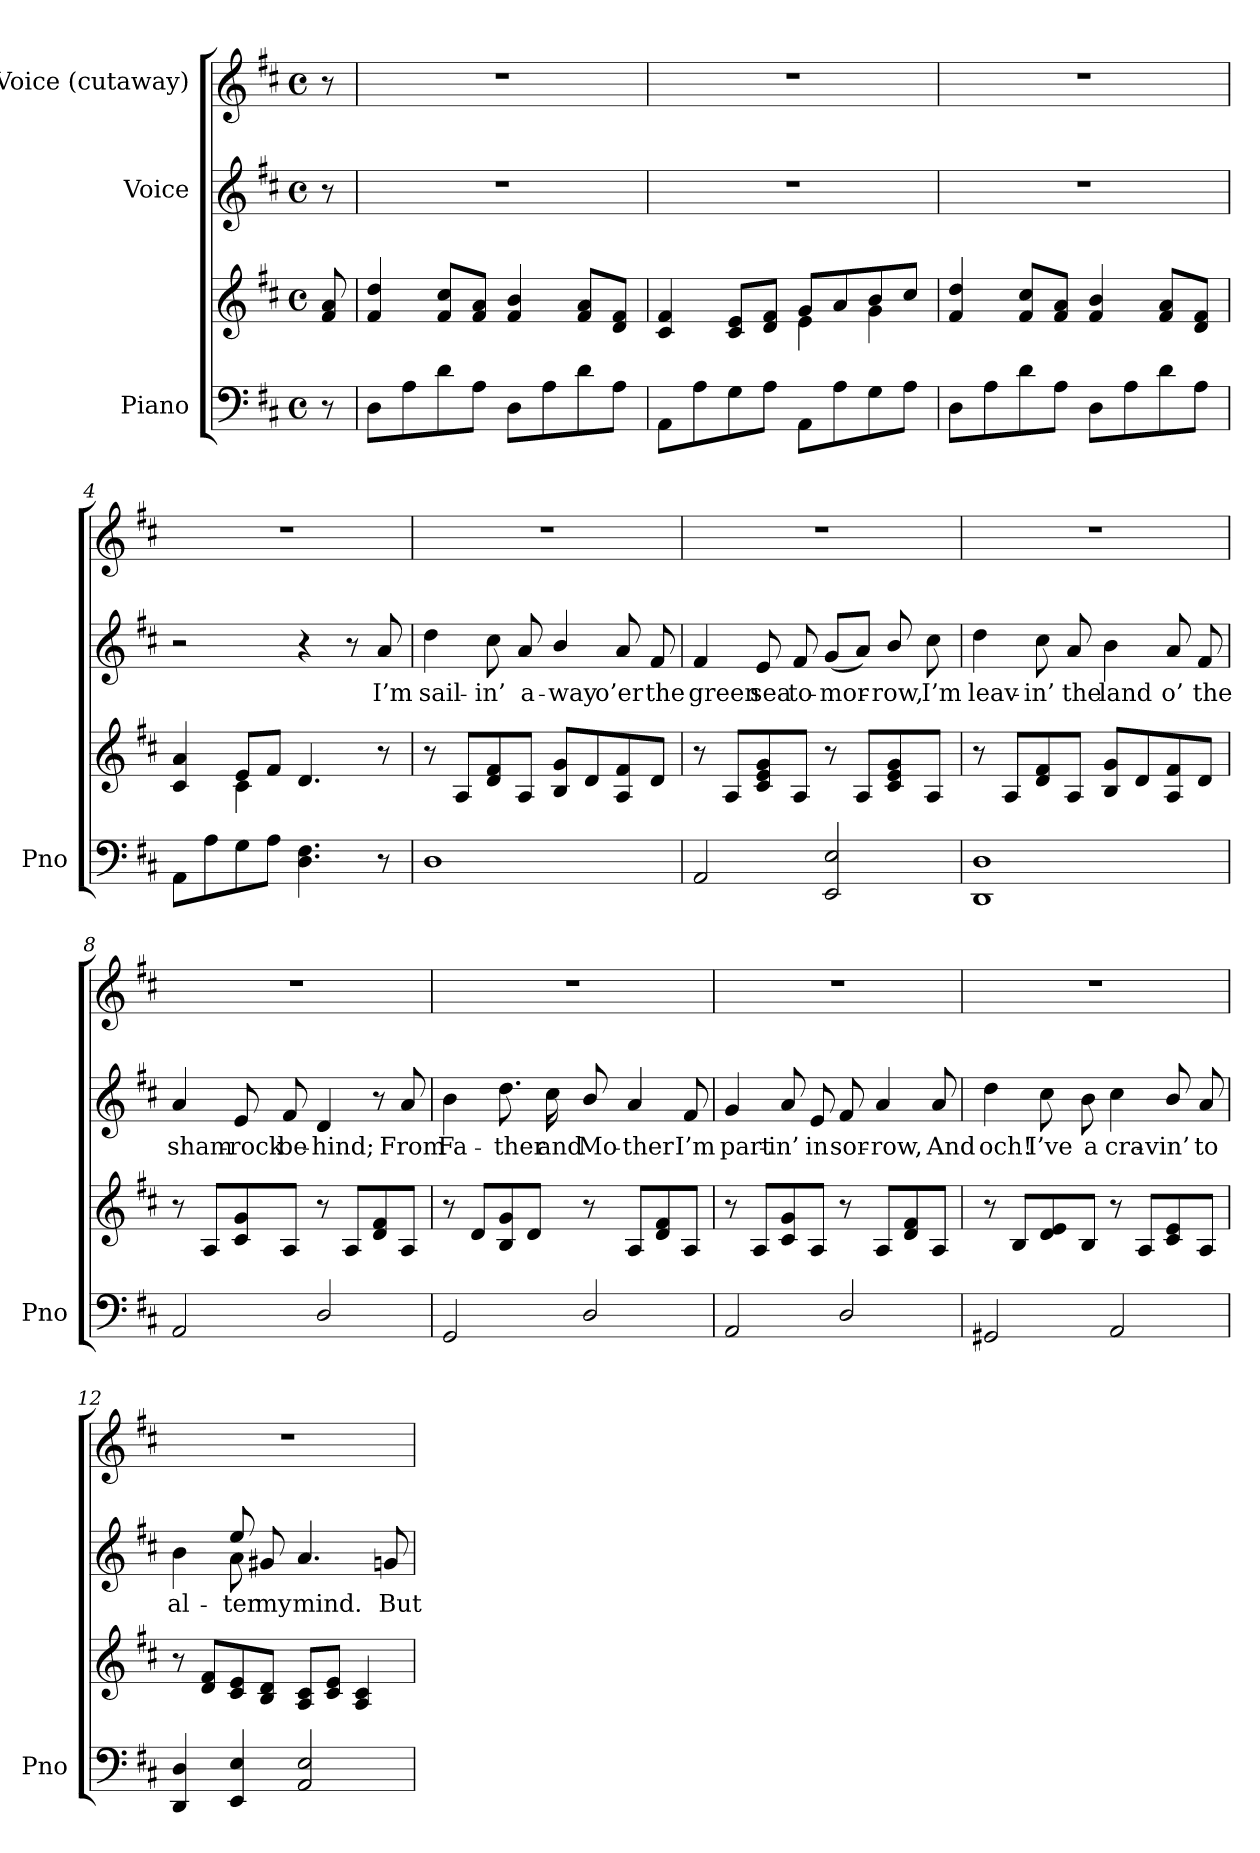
**kern	**kern	**kern	**text	**kern
*part3	*part3	*part2	*part2	*part1
*staff4	*staff3	*staff2	*staff2	*staff1
*I"Piano	*	*I"Voice	*	*I"Voice (cutaway)
*I'Pno	*	*	*	*
*	*	*	*	*stria5
*clefF4	*clefG2	*clefG2	*	*clefG2
*k[f#c#]	*k[f#c#]	*k[f#c#]	*	*k[f#c#]
*M4/4	*M4/4	*M4/4	*	*M4/4
*met(c)	*met(c)	*met(c)	*	*met(c)
=	=	=	=	=
8r	8f#/ 8a/	8r	.	8r
=1	=1	=1	=1	=1
8D\L	4f#/ 4dd/	1r	.	1r
8A\	.	.	.	.
8d\	8f#/ 8cc#/L	.	.	.
8A\J	8f#/ 8a/J	.	.	.
8D\L	4f#/ 4b/	.	.	.
8A\	.	.	.	.
8d\	8f#/ 8a/L	.	.	.
8A\J	8d/ 8f#/J	.	.	.
=2	=2	=2	=2	=2
*	*^	*	*	*
8AA\L	4c#/ 4f#/	2ryy	1r	.	1r
8A\	.	.	.	.	.
8G\	8c#/ 8e/L	.	.	.	.
8A\J	8d/ 8f#/J	.	.	.	.
8AA\L	8g/L	4e\	.	.	.
8A\	8a/	.	.	.	.
8G\	8b/	4g\	.	.	.
8A\J	8cc#/J	.	.	.	.
*	*v	*v	*	*	*
=3	=3	=3	=3	=3
8D\L	4f#/ 4dd/	1r	.	1r
8A\	.	.	.	.
8d\	8f#/ 8cc#/L	.	.	.
8A\J	8f#/ 8a/J	.	.	.
8D\L	4f#/ 4b/	.	.	.
8A\	.	.	.	.
8d\	8f#/ 8a/L	.	.	.
8A\J	8d/ 8f#/J	.	.	.
=4	=4	=4	=4	=4
*	*^	*	*	*
8AA\L	4c#/ 4a/	4ryy	2r	.	1r
8A\	.	.	.	.	.
8G\	8e/L	4c#\	.	.	.
8A\J	8f#/J	.	.	.	.
4.D\ 4.F#\	4.d/	2ryy	4r	.	.
.	.	.	8r	.	.
!	!	!	!	!LO:LY:b	!
8r	8r	.	8a/	I’m	.
*	*v	*v	*	*	*
!!LO:LB:g=z
=5	=5	=5	=5	=5
!	!	!	!LO:LY:b	!
1D	8r	4dd\	sail-	1r
.	8A/L	.	.	.
!	!	!	!LO:LY:b	!
.	8d/ 8f#/	8cc#\	-in’	.
!	!	!	!LO:LY:b	!
.	8A/J	8a/	a-	.
!	!	!	!LO:LY:b	!
.	8B/ 8g/L	4b/	-way	.
.	8d/	.	.	.
!	!	!	!LO:LY:b	!
.	8A/ 8f#/	8a/	o’er	.
!	!	!	!LO:LY:b	!
.	8d/J	8f#/	the	.
=6	=6	=6	=6	=6
!	!	!	!LO:LY:b	!
2AA/	8r	4f#/	green	1r
.	8A/L	.	.	.
!	!	!	!LO:LY:b	!
.	8c#/ 8e/ 8g/	8e/	sea	.
!	!	!	!LO:LY:b	!
.	8A/J	8f#/	to-	.
!	!	!	!LO:LY:b	!
2EE/ 2E/	8r	(8g/L	-mor-	.
.	8A/L	8a/J)	.	.
!	!	!	!LO:LY:b	!
.	8c#/ 8e/ 8g/	8b/	-row,	.
!	!	!	!LO:LY:b	!
.	8A/J	8cc#\	I’m	.
=7	=7	=7	=7	=7
!	!	!	!LO:LY:b	!
1DD 1D	8r	4dd\	leav-	1r
.	8A/L	.	.	.
!	!	!	!LO:LY:b	!
.	8d/ 8f#/	8cc#\	-in’	.
!	!	!	!LO:LY:b	!
.	8A/J	8a/	the	.
!	!	!	!LO:LY:b	!
.	8B/ 8g/L	4b\	land	.
.	8d/	.	.	.
!	!	!	!LO:LY:b	!
.	8A/ 8f#/	8a/	o’	.
!	!	!	!LO:LY:b	!
.	8d/J	8f#/	the	.
=8	=8	=8	=8	=8
!	!	!	!LO:LY:b	!
2AA/	8r	4a/	sham-	1r
.	8A/L	.	.	.
!	!	!	!LO:LY:b	!
.	8c#/ 8g/	8e/	-rock	.
!	!	!	!LO:LY:b	!
.	8A/J	8f#/	be-	.
!	!	!	!LO:LY:b	!
2D/	8r	4d/	-hind;	.
.	8A/L	.	.	.
.	8d/ 8f#/	8r	.	.
!	!	!	!LO:LY:b	!
.	8A/J	8a/	From	.
!!LO:LB:g=z
=9	=9	=9	=9	=9
!	!	!	!LO:LY:b	!
2GG/	8r	4b\	Fa-	1r
.	8d/L	.	.	.
!	!	!	!LO:LY:b	!
.	8B/ 8g/	8.dd\	-ther	.
.	8d/J	.	.	.
!	!	!	!LO:LY:b	!
.	.	16cc#\	and	.
!	!	!	!LO:LY:b	!
2D/	8r	8b/	Mo-	.
!	!	!	!LO:LY:b	!
.	8A/L	4a/	-ther	.
.	8d/ 8f#/	.	.	.
!	!	!	!LO:LY:b	!
.	8A/J	8f#/	I’m	.
=10	=10	=10	=10	=10
!	!	!	!LO:LY:b	!
2AA/	8r	4g/	part-	1r
.	8A/L	.	.	.
!	!	!	!LO:LY:b	!
.	8c#/ 8g/	8a/	-in’	.
!	!	!	!LO:LY:b	!
.	8A/J	8e/	in	.
!	!	!	!LO:LY:b	!
2D/	8r	8f#/	sor-	.
!	!	!	!LO:LY:b	!
.	8A/L	4a/	-row,	.
.	8d/ 8f#/	.	.	.
!	!	!	!LO:LY:b	!
.	8A/J	8a/	And	.
=11	=11	=11	=11	=11
!	!	!	!LO:LY:b	!
2GG#X/	8r	4dd\	och!	1r
.	8B/L	.	.	.
!	!	!	!LO:LY:b	!
.	8d/ 8e/	8cc#\	I’ve	.
!	!	!	!LO:LY:b	!
.	8B/J	8b\	a	.
!	!	!	!LO:LY:b	!
2AA/	8r	4cc#\	cra-	.
.	8A/L	.	.	.
!	!	!	!LO:LY:b	!
.	8c#/ 8e/	8b/	-vin’	.
!	!	!	!LO:LY:b	!
.	8A/J	8a/	to	.
!!LO:LB:g=z
=12	=12	=12	=12	=12
!	!	!	!LO:LY:b	!
*	*	*^	*	*
4DD/ 4D/	8r	4b\	4ryy	al-	1r
.	8d/ 8f#/L	.	.	.	.
!	!	!	!	!LO:LY:b	!
4EE/ 4E/	8c#/ 8e/	8a\	8ee/	-ter	.
!	!	!	!	!LO:LY:b	!
.	8B/ 8d/J	8g#X/	8ryy	my	.
!	!	!	!	!LO:LY:b	!
2AA/ 2E/	8A/ 8c#/L	4.a/	2ryy	mind.	.
.	8c#/ 8e/J	.	.	.	.
.	4A/ 4c#/	.	.	.	.
!	!	!	!	!LO:LY:b	!
.	.	8gn/	.	But	.
*	*	*v	*v	*	*
=	=	=	=	=
*-	*-	*-	*-	*-
